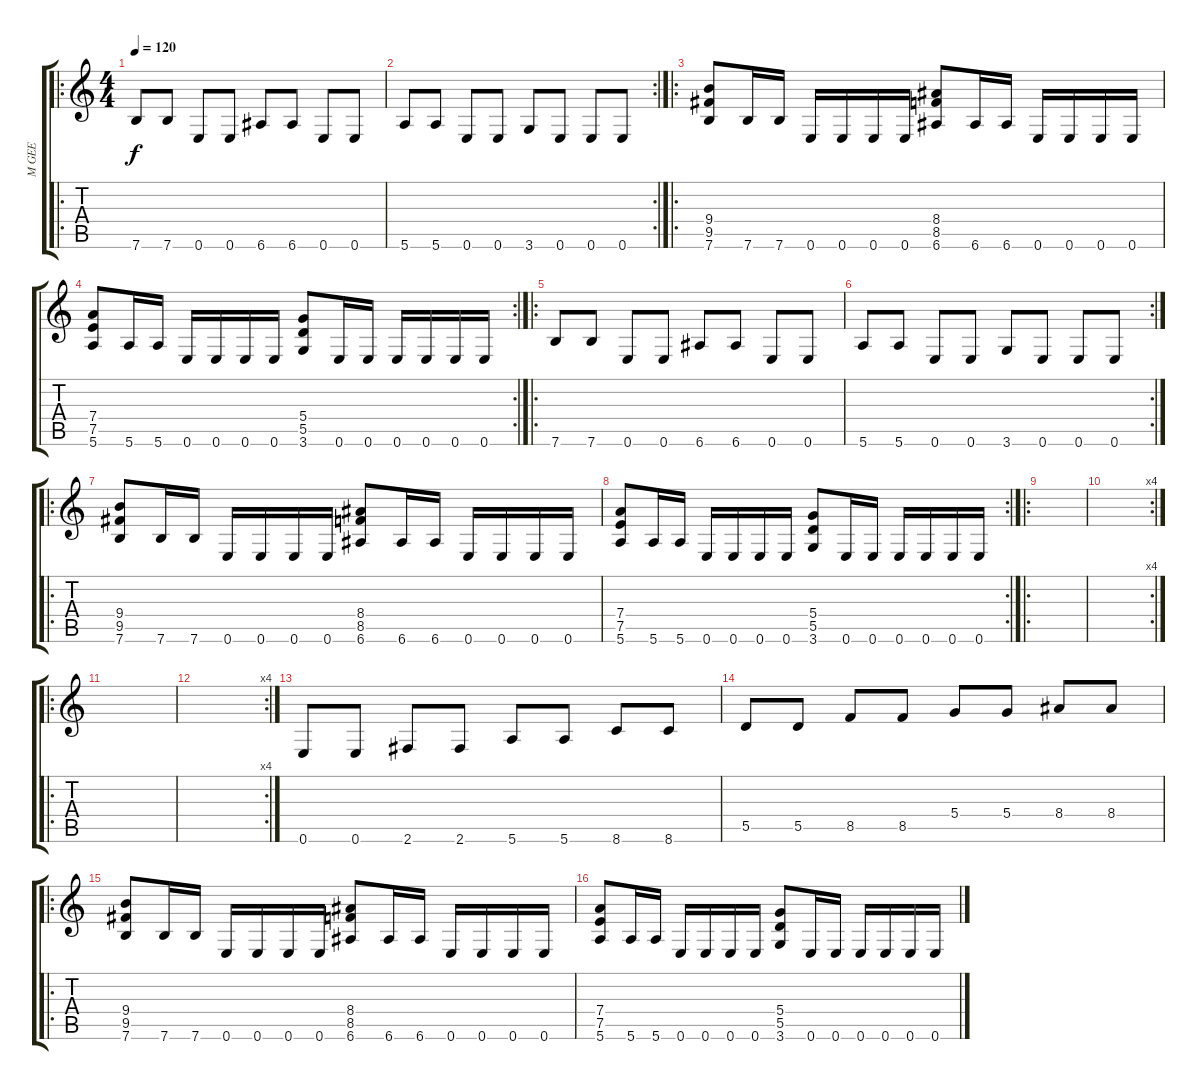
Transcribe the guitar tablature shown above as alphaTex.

\track ("M GEE" "M GEE") {instrument distortionguitar}
\staff {score tabs}
\tuning (E4 B3 G3 D3 A2 E2) {hide}
\ro
\ts (4 4)
\tempo 120
\clef g2
\ks c
7.6.8{dy f instrument distortionguitar} 7.6.8 0.6.8 0.6.8 6.6.8 6.6.8 0.6.8 0.6.8 |
\rc 2
5.6.8 5.6.8 0.6.8 0.6.8 3.6.8 0.6.8 0.6.8 0.6.8 |
\ro
(9.4 9.5 7.6).8 7.6.16 7.6.16 0.6.16 0.6.16 0.6.16 0.6.16 (8.4 8.5 6.6).8 6.6.16 6.6.16 0.6.16 0.6.16 0.6.16 0.6.16 |
\rc 2
(7.4 7.5 5.6).8 5.6.16 5.6.16 0.6.16 0.6.16 0.6.16 0.6.16 (5.4 5.5 3.6).8 0.6.16 0.6.16 0.6.16 0.6.16 0.6.16 0.6.16 |
\ro
7.6.8 7.6.8 0.6.8 0.6.8 6.6.8 6.6.8 0.6.8 0.6.8 |
\rc 2
5.6.8 5.6.8 0.6.8 0.6.8 3.6.8 0.6.8 0.6.8 0.6.8 |
\ro
(9.4 9.5 7.6).8 7.6.16 7.6.16 0.6.16 0.6.16 0.6.16 0.6.16 (8.4 8.5 6.6).8 6.6.16 6.6.16 0.6.16 0.6.16 0.6.16 0.6.16 |
\rc 2
(7.4 7.5 5.6).8 5.6.16 5.6.16 0.6.16 0.6.16 0.6.16 0.6.16 (5.4 5.5 3.6).8 0.6.16 0.6.16 0.6.16 0.6.16 0.6.16 0.6.16 |
\ro
|
\rc 4
|
\ro
|
\rc 4
|
0.6.8 0.6.8 2.6.8 2.6.8 5.6.8 5.6.8 8.6.8 8.6.8 |
5.5.8 5.5.8 8.5.8 8.5.8 5.4.8 5.4.8 8.4.8 8.4.8 |
\ro
(9.4 9.5 7.6).8 7.6.16 7.6.16 0.6.16 0.6.16 0.6.16 0.6.16 (8.4 8.5 6.6).8 6.6.16 6.6.16 0.6.16 0.6.16 0.6.16 0.6.16 |
(7.4 7.5 5.6).8 5.6.16 5.6.16 0.6.16 0.6.16 0.6.16 0.6.16 (5.4 5.5 3.6).8 0.6.16 0.6.16 0.6.16 0.6.16 0.6.16 0.6.16
